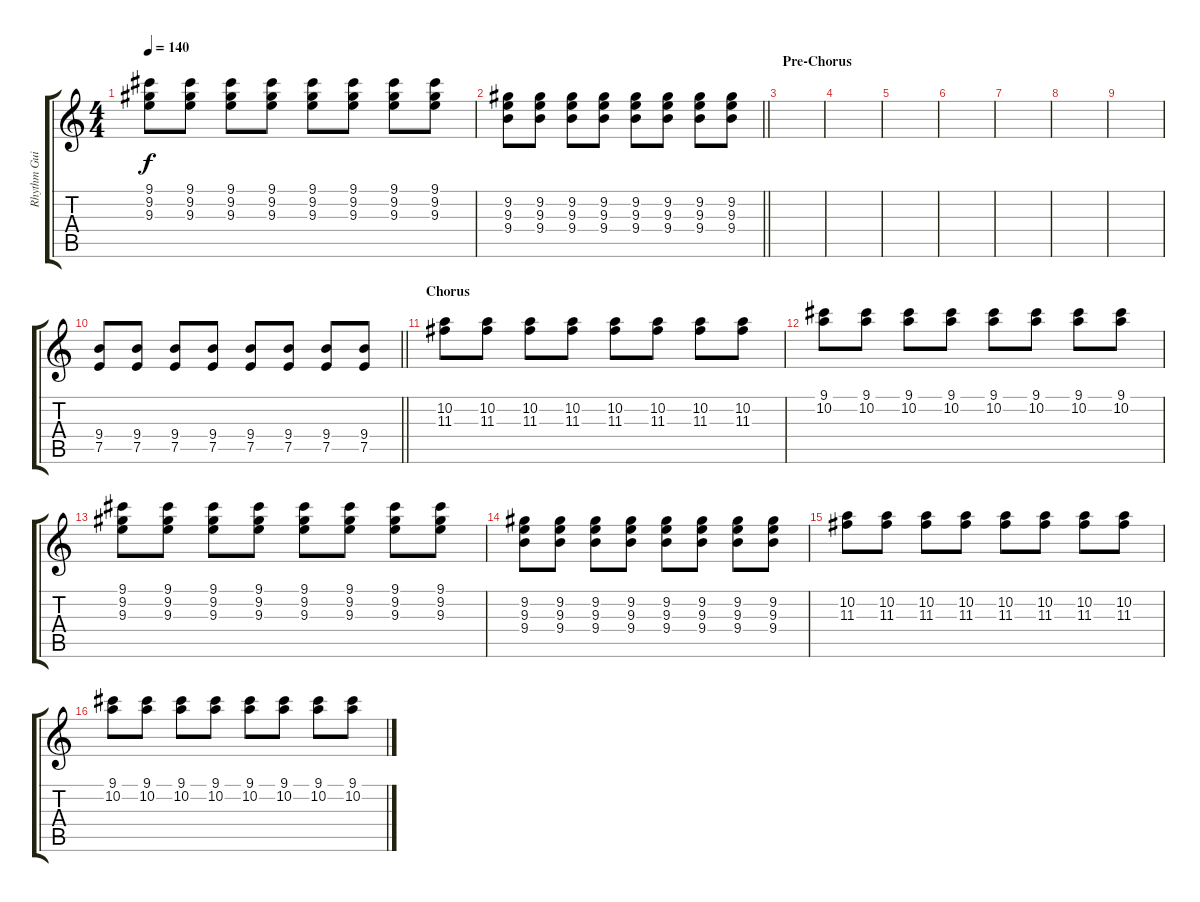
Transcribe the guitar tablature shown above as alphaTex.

\track ("Rhythm Guitar" "Rhythm Gui") {instrument overdrivenguitar}
\staff {score tabs}
\tuning (E4 B3 G3 D3 A2 E2) {hide}
\ts (4 4)
\tempo 140
\clef g2
\ks c
(9.1 9.2 9.3).8{dy f} (9.1 9.2 9.3).8 (9.1 9.2 9.3).8 (9.1 9.2 9.3).8 (9.1 9.2 9.3).8 (9.1 9.2 9.3).8 (9.1 9.2 9.3).8 (9.1 9.2 9.3).8 |
\barLineRight lightlight
(9.2 9.3 9.4).8 (9.2 9.3 9.4).8 (9.2 9.3 9.4).8 (9.2 9.3 9.4).8 (9.2 9.3 9.4).8 (9.2 9.3 9.4).8 (9.2 9.3 9.4).8 (9.2 9.3 9.4).8 |
\section ("" "Pre-Chorus")
|
|
|
|
|
|
|
\barLineRight lightlight
(9.4 7.5).8 (9.4 7.5).8 (9.4 7.5).8 (9.4 7.5).8 (9.4 7.5).8 (9.4 7.5).8 (9.4 7.5).8 (9.4 7.5).8 |
\section ("" "Chorus")
(10.2 11.3).8 (10.2 11.3).8 (10.2 11.3).8 (10.2 11.3).8 (10.2 11.3).8 (10.2 11.3).8 (10.2 11.3).8 (10.2 11.3).8 |
(9.1 10.2).8 (9.1 10.2).8 (9.1 10.2).8 (9.1 10.2).8 (9.1 10.2).8 (9.1 10.2).8 (9.1 10.2).8 (9.1 10.2).8 |
(9.1 9.2 9.3).8 (9.1 9.2 9.3).8 (9.1 9.2 9.3).8 (9.1 9.2 9.3).8 (9.1 9.2 9.3).8 (9.1 9.2 9.3).8 (9.1 9.2 9.3).8 (9.1 9.2 9.3).8 |
(9.2 9.3 9.4).8 (9.2 9.3 9.4).8 (9.2 9.3 9.4).8 (9.2 9.3 9.4).8 (9.2 9.3 9.4).8 (9.2 9.3 9.4).8 (9.2 9.3 9.4).8 (9.2 9.3 9.4).8 |
(10.2 11.3).8 (10.2 11.3).8 (10.2 11.3).8 (10.2 11.3).8 (10.2 11.3).8 (10.2 11.3).8 (10.2 11.3).8 (10.2 11.3).8 |
(9.1 10.2).8 (9.1 10.2).8 (9.1 10.2).8 (9.1 10.2).8 (9.1 10.2).8 (9.1 10.2).8 (9.1 10.2).8 (9.1 10.2).8
